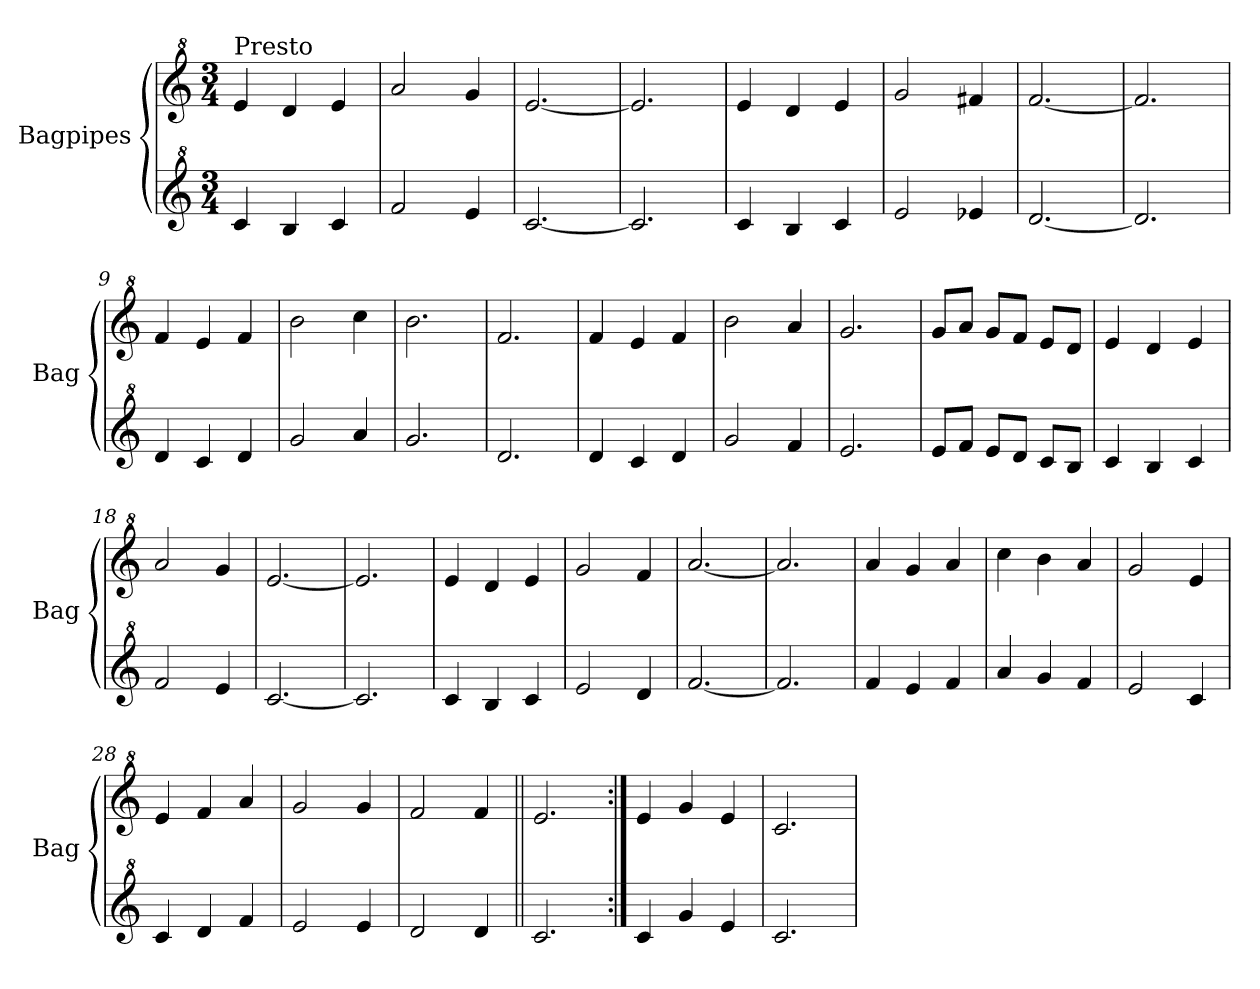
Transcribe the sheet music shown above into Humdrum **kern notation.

**kern	**kern
*part2	*part1
*staff2	*staff1
*I"Bagpipes	*I"Bagpipes
*I'Bag	*I'Bag
*clefG^2	*clefG^2
*k[]	*k[]
*C:	*C:
*M3/4	*M3/4
=1	=1
!	!LO:TX:a:t=Presto
4cc/	4ee/
4b/	4dd/
4cc/	4ee/
=2	=2
2ff/	2aa/
4ee/	4gg/
=3	=3
[2.cc/	[2.ee/
=4	=4
2.cc/]	2.ee/]
=5	=5
4cc/	4ee/
4b/	4dd/
4cc/	4ee/
=6	=6
2ee/	2gg/
4ee-X/	4ff#X/
=7	=7
[2.dd/	[2.ff/
=8	=8
2.dd/]	2.ff/]
=9	=9
4dd/	4ff/
4cc/	4ee/
4dd/	4ff/
=10	=10
2gg/	2bb\
4aa/	4ccc\
=11	=11
2.gg/	2.bb\
=12	=12
2.dd/	2.ff/
=13	=13
4dd/	4ff/
4cc/	4ee/
4dd/	4ff/
=14	=14
2gg/	2bb\
4ff/	4aa/
=15	=15
2.ee/	2.gg/
!!LO:LB:g=z
=16	=16
8ee/L	8gg/L
8ff/J	8aa/J
8ee/L	8gg/L
8dd/J	8ff/J
8cc/L	8ee/L
8b/J	8dd/J
=17	=17
4cc/	4ee/
4b/	4dd/
4cc/	4ee/
=18	=18
2ff/	2aa/
4ee/	4gg/
=19	=19
[2.cc/	[2.ee/
=20	=20
2.cc/]	2.ee/]
=21	=21
4cc/	4ee/
4b/	4dd/
4cc/	4ee/
=22	=22
2ee/	2gg/
4dd/	4ff/
=23	=23
[2.ff/	[2.aa/
=24	=24
2.ff/]	2.aa/]
=25	=25
4ff/	4aa/
4ee/	4gg/
4ff/	4aa/
=26	=26
4aa/	4ccc\
4gg/	4bb\
4ff/	4aa/
=27	=27
2ee/	2gg/
4cc/	4ee/
=28	=28
4cc/	4ee/
4dd/	4ff/
4ff/	4aa/
=29	=29
2ee/	2gg/
4ee/	4gg/
=30	=30
2dd/	2ff/
4dd/	4ff/
!!LO:LB:g=z
=31||	=31||
2.cc/	2.ee/
=32:|!	=32:|!
4cc/	4ee/
4gg/	4gg/
4ee/	4ee/
=33	=33
2.cc/	2.cc/
=	=
*-	*-
